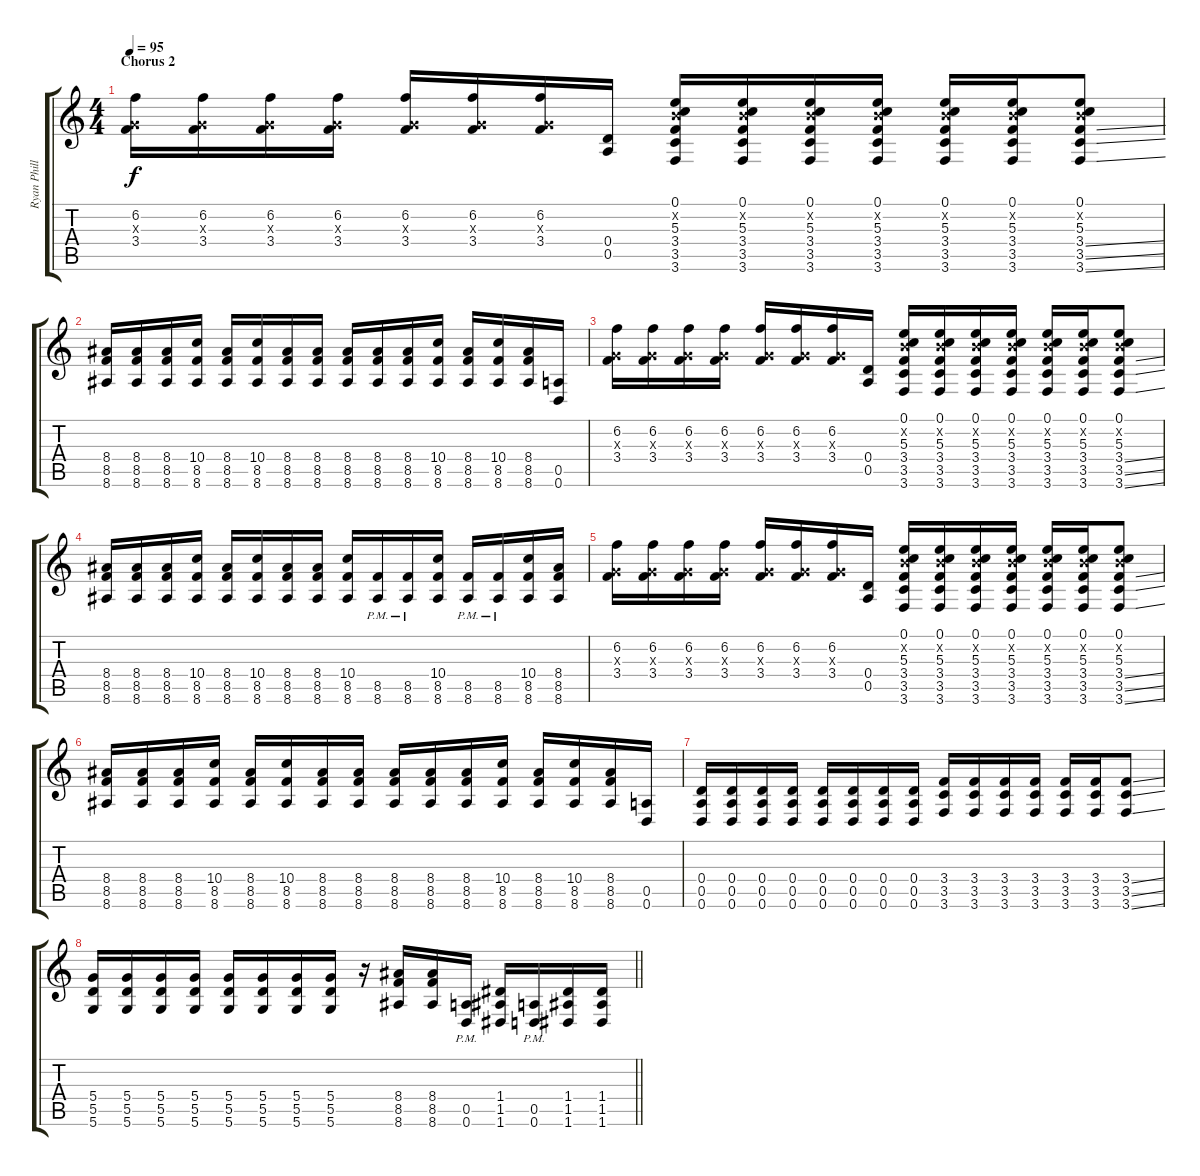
\track ("Ryan Phillips | Lead" "Ryan Phill") {instrument electricguitarjazz}
\staff {score tabs}
\tuning (E4 B3 G3 D3 A2 D2) {hide}
\ts (4 4)
\section ("" "Chorus 2")
\tempo 95
\clef g2
\ks c
(6.2 0.3{x} 3.4).16{dy f} (6.2 0.3{x} 3.4).16 (6.2 0.3{x} 3.4).16 (6.2 0.3{x} 3.4).16 (6.2 0.3{x} 3.4).16 (6.2 0.3{x} 3.4).16 (6.2 0.3{x} 3.4).16 (0.4 0.5).16 (0.1 0.2{x} 5.3 3.4 3.5 3.6).16 (0.1 0.2{x} 5.3 3.4 3.5 3.6).16 (0.1 0.2{x} 5.3 3.4 3.5 3.6).16 (0.1 0.2{x} 5.3 3.4 3.5 3.6).16 (0.1 0.2{x} 5.3 3.4 3.5 3.6).16 (0.1 0.2{x} 5.3 3.4 3.5 3.6).16 (0.1 0.2{x} 5.3 3.4{ss} 3.5{ss} 3.6{ss}).8 |
(8.4 8.5 8.6).16 (8.4 8.5 8.6).16 (8.4 8.5 8.6).16 (10.4 8.5 8.6).16 (8.4 8.5 8.6).16 (10.4 8.5 8.6).16 (8.4 8.5 8.6).16 (8.4 8.5 8.6).16 (8.4 8.5 8.6).16 (8.4 8.5 8.6).16 (8.4 8.5 8.6).16 (10.4 8.5 8.6).16 (8.4 8.5 8.6).16 (10.4 8.5 8.6).16 (8.4 8.5 8.6).16 (0.5 0.6).16 |
(6.2 0.3{x} 3.4).16 (6.2 0.3{x} 3.4).16 (6.2 0.3{x} 3.4).16 (6.2 0.3{x} 3.4).16 (6.2 0.3{x} 3.4).16 (6.2 0.3{x} 3.4).16 (6.2 0.3{x} 3.4).16 (0.4 0.5).16 (0.1 0.2{x} 5.3 3.4 3.5 3.6).16 (0.1 0.2{x} 5.3 3.4 3.5 3.6).16 (0.1 0.2{x} 5.3 3.4 3.5 3.6).16 (0.1 0.2{x} 5.3 3.4 3.5 3.6).16 (0.1 0.2{x} 5.3 3.4 3.5 3.6).16 (0.1 0.2{x} 5.3 3.4 3.5 3.6).16 (0.1 0.2{x} 5.3 3.4{ss} 3.5{ss} 3.6{ss}).8 |
(8.4 8.5 8.6).16 (8.4 8.5 8.6).16 (8.4 8.5 8.6).16 (10.4 8.5 8.6).16 (8.4 8.5 8.6).16 (10.4 8.5 8.6).16 (8.4 8.5 8.6).16 (8.4 8.5 8.6).16 (10.4 8.5 8.6).16 (8.5{pm} 8.6{pm}).16 (8.5{pm} 8.6{pm}).16 (10.4 8.5 8.6).16 (8.5{pm} 8.6{pm}).16 (8.5{pm} 8.6{pm}).16 (10.4 8.5 8.6).16 (8.4 8.5 8.6).16 |
(6.2 0.3{x} 3.4).16 (6.2 0.3{x} 3.4).16 (6.2 0.3{x} 3.4).16 (6.2 0.3{x} 3.4).16 (6.2 0.3{x} 3.4).16 (6.2 0.3{x} 3.4).16 (6.2 0.3{x} 3.4).16 (0.4 0.5).16 (0.1 0.2{x} 5.3 3.4 3.5 3.6).16 (0.1 0.2{x} 5.3 3.4 3.5 3.6).16 (0.1 0.2{x} 5.3 3.4 3.5 3.6).16 (0.1 0.2{x} 5.3 3.4 3.5 3.6).16 (0.1 0.2{x} 5.3 3.4 3.5 3.6).16 (0.1 0.2{x} 5.3 3.4 3.5 3.6).16 (0.1 0.2{x} 5.3 3.4{ss} 3.5{ss} 3.6{ss}).8 |
(8.4 8.5 8.6).16 (8.4 8.5 8.6).16 (8.4 8.5 8.6).16 (10.4 8.5 8.6).16 (8.4 8.5 8.6).16 (10.4 8.5 8.6).16 (8.4 8.5 8.6).16 (8.4 8.5 8.6).16 (8.4 8.5 8.6).16 (8.4 8.5 8.6).16 (8.4 8.5 8.6).16 (10.4 8.5 8.6).16 (8.4 8.5 8.6).16 (10.4 8.5 8.6).16 (8.4 8.5 8.6).16 (0.5 0.6).16 |
(0.4 0.5 0.6).16 (0.4 0.5 0.6).16 (0.4 0.5 0.6).16 (0.4 0.5 0.6).16 (0.4 0.5 0.6).16 (0.4 0.5 0.6).16 (0.4 0.5 0.6).16 (0.4 0.5 0.6).16 (3.4 3.5 3.6).16 (3.4 3.5 3.6).16 (3.4 3.5 3.6).16 (3.4 3.5 3.6).16 (3.4 3.5 3.6).16 (3.4 3.5 3.6).16 (3.4{ss} 3.5{ss} 3.6{ss}).8 |
\barLineRight lightlight
(5.4 5.5 5.6).16 (5.4 5.5 5.6).16 (5.4 5.5 5.6).16 (5.4 5.5 5.6).16 (5.4 5.5 5.6).16 (5.4 5.5 5.6).16 (5.4 5.5 5.6).16 (5.4 5.5 5.6).16 r.16 (8.4 8.5 8.6).16 (8.4 8.5 8.6).16 (0.5{pm} 0.6{pm}).16 (1.4 1.5 1.6).16 (0.5{pm} 0.6{pm}).16 (1.4 1.5 1.6).16 (1.4 1.5 1.6).16
